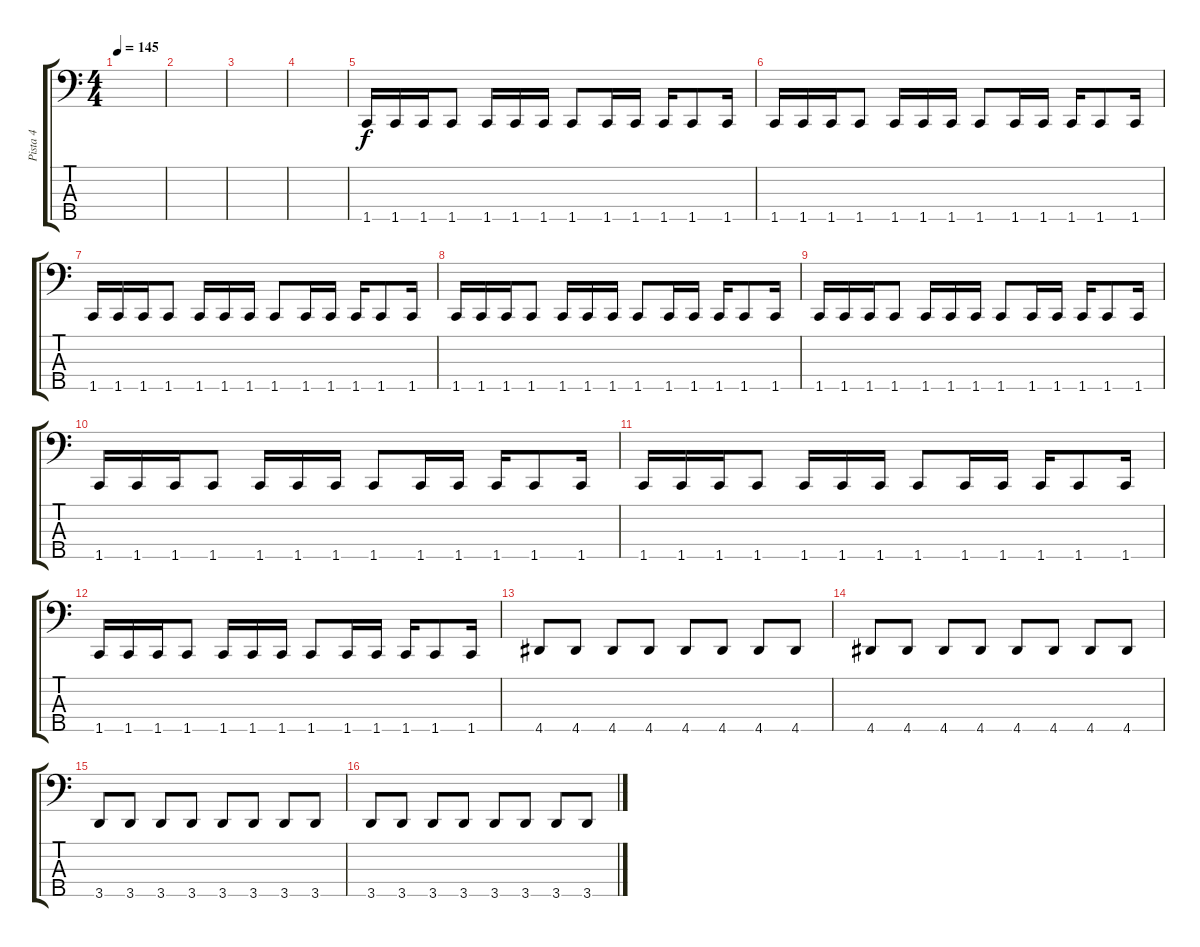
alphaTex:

\track ("Pista 4" "Pista 4") {instrument electricbassfinger}
\staff {score tabs}
\tuning (G2 D2 A1 E1 B0) {hide}
\ts (4 4)
\tempo 145
\clef f4
\ks c
|
|
|
|
1.5.16 1.5.16 1.5.16 1.5.8 1.5.16 1.5.16 1.5.16 1.5.8 1.5.16 1.5.16 1.5.16 1.5.8 1.5.16 |
1.5.16 1.5.16 1.5.16 1.5.8 1.5.16 1.5.16 1.5.16 1.5.8 1.5.16 1.5.16 1.5.16 1.5.8 1.5.16 |
1.5.16 1.5.16 1.5.16 1.5.8 1.5.16 1.5.16 1.5.16 1.5.8 1.5.16 1.5.16 1.5.16 1.5.8 1.5.16 |
1.5.16 1.5.16 1.5.16 1.5.8 1.5.16 1.5.16 1.5.16 1.5.8 1.5.16 1.5.16 1.5.16 1.5.8 1.5.16 |
1.5.16 1.5.16 1.5.16 1.5.8 1.5.16 1.5.16 1.5.16 1.5.8 1.5.16 1.5.16 1.5.16 1.5.8 1.5.16 |
1.5.16 1.5.16 1.5.16 1.5.8 1.5.16 1.5.16 1.5.16 1.5.8 1.5.16 1.5.16 1.5.16 1.5.8 1.5.16 |
1.5.16 1.5.16 1.5.16 1.5.8 1.5.16 1.5.16 1.5.16 1.5.8 1.5.16 1.5.16 1.5.16 1.5.8 1.5.16 |
1.5.16 1.5.16 1.5.16 1.5.8 1.5.16 1.5.16 1.5.16 1.5.8 1.5.16 1.5.16 1.5.16 1.5.8 1.5.16 |
4.5.8 4.5.8 4.5.8 4.5.8 4.5.8 4.5.8 4.5.8 4.5.8 |
4.5.8 4.5.8 4.5.8 4.5.8 4.5.8 4.5.8 4.5.8 4.5.8 |
3.5.8 3.5.8 3.5.8 3.5.8 3.5.8 3.5.8 3.5.8 3.5.8 |
3.5.8 3.5.8 3.5.8 3.5.8 3.5.8 3.5.8 3.5.8 3.5.8
